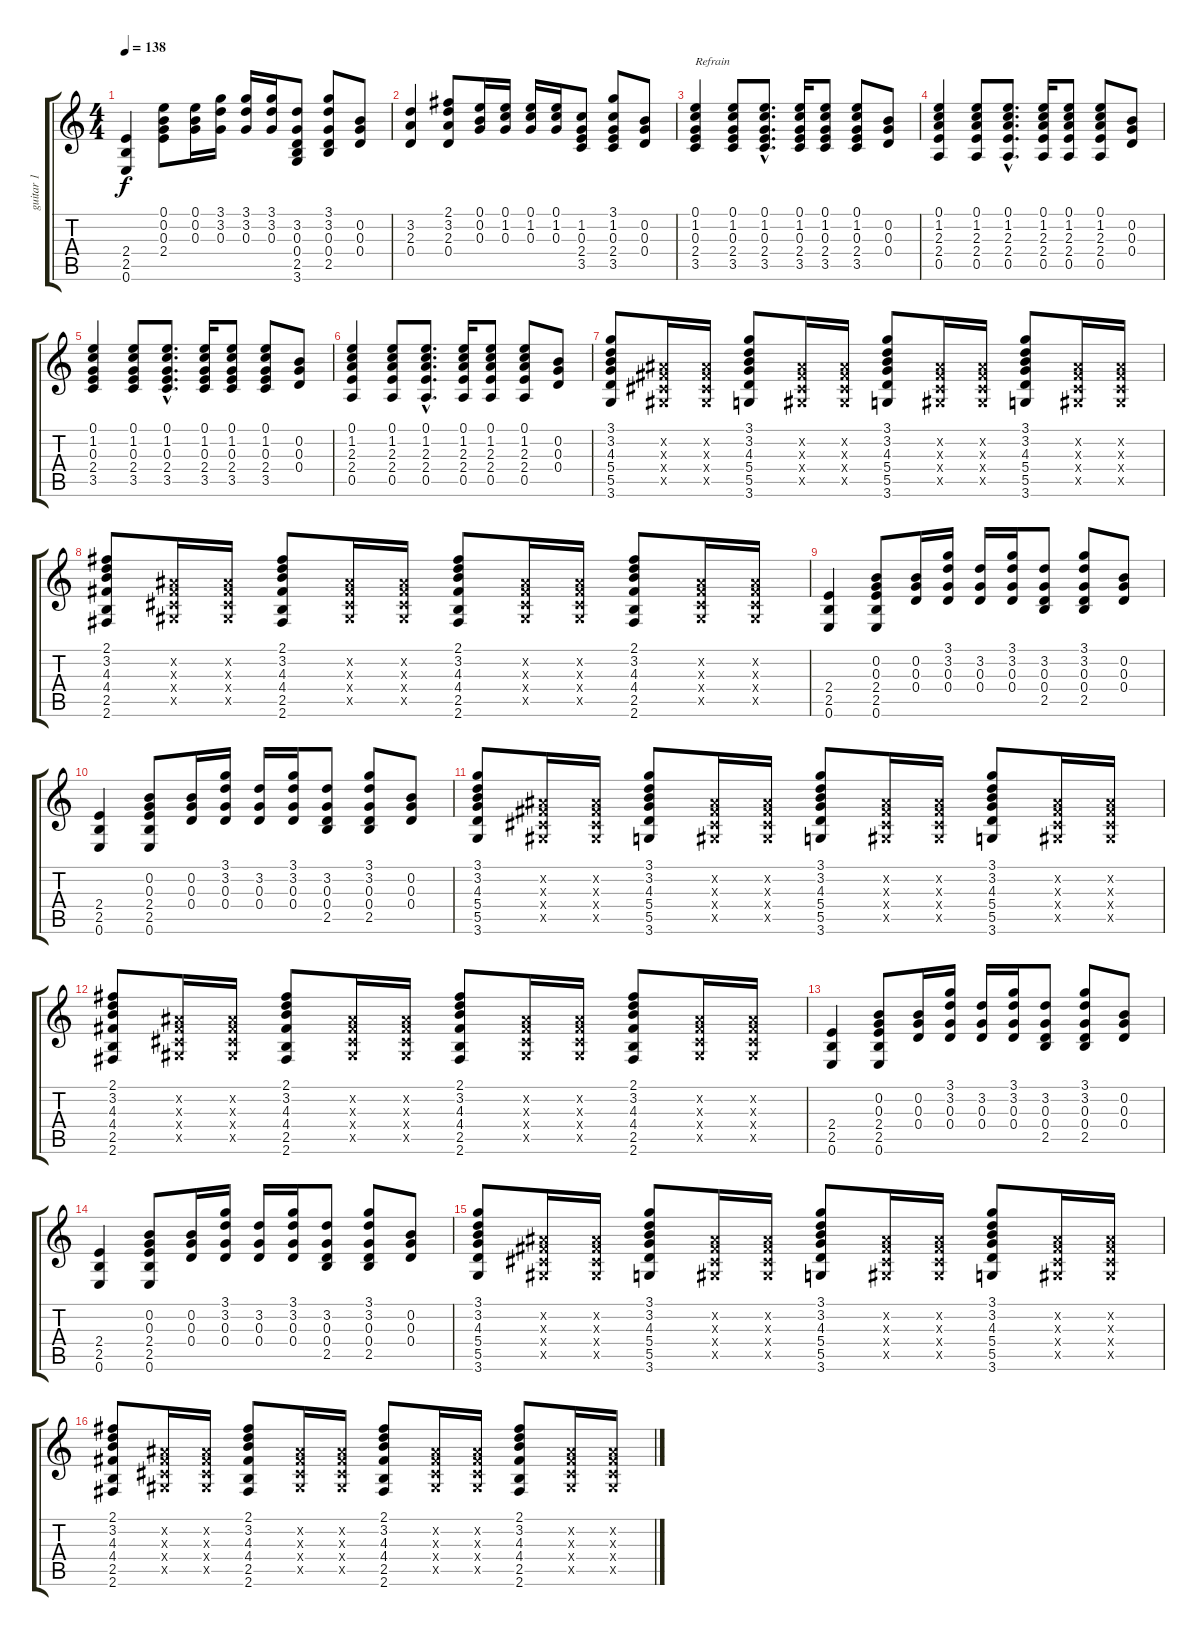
\track ("guitar 1" "guitar 1") {instrument acousticguitarsteel}
\staff {score tabs}
\tuning (E4 B3 G3 D3 A2 E2) {hide}
\ts (4 4)
\tempo 138
\clef g2
\ks c
(2.4 2.5 0.6).4{dy f} (0.1 0.2 0.3 2.4).8 (0.1 0.2 0.3).16 (3.1 3.2 0.3).16 (3.1 3.2 0.3).16 (3.1 3.2 0.3).16 (3.2 0.3 0.4 2.5 3.6).8 (3.1 3.2 0.3 0.4 2.5).8 (0.2 0.3 0.4).8 |
(3.2 2.3 0.4).4 (2.1 3.2 2.3 0.4).8 (0.1 0.2 0.3).16 (0.1 1.2 0.3).16 (0.1 1.2 0.3).16 (0.1 1.2 0.3).16 (1.2 0.3 2.4 3.5).8 (3.1 1.2 0.3 2.4 3.5).8 (0.2 0.3 0.4).8 |
(0.1 1.2 0.3 2.4 3.5).4{txt "Refrain"} (0.1 1.2 0.3 2.4 3.5).8 (0.1{hac} 1.2{hac} 0.3{hac} 2.4{hac} 3.5{hac}).8{d} (0.1 1.2 0.3 2.4 3.5).16 (0.1 1.2 0.3 2.4 3.5).8 (0.1 1.2 0.3 2.4 3.5).8 (0.2 0.3 0.4).8 |
(0.1 1.2 2.3 2.4 0.5).4 (0.1 1.2 2.3 2.4 0.5).8 (0.1{hac} 1.2{hac} 2.3{hac} 2.4{hac} 0.5{hac}).8{d} (0.1 1.2 2.3 2.4 0.5).16 (0.1 1.2 2.3 2.4 0.5).8 (0.1 1.2 2.3 2.4 0.5).8 (0.2 0.3 0.4).8 |
(0.1 1.2 0.3 2.4 3.5).4 (0.1 1.2 0.3 2.4 3.5).8 (0.1{hac} 1.2{hac} 0.3{hac} 2.4{hac} 3.5{hac}).8{d} (0.1 1.2 0.3 2.4 3.5).16 (0.1 1.2 0.3 2.4 3.5).8 (0.1 1.2 0.3 2.4 3.5).8 (0.2 0.3 0.4).8 |
(0.1 1.2 2.3 2.4 0.5).4 (0.1 1.2 2.3 2.4 0.5).8 (0.1{hac} 1.2{hac} 2.3{hac} 2.4{hac} 0.5{hac}).8{d} (0.1 1.2 2.3 2.4 0.5).16 (0.1 1.2 2.3 2.4 0.5).8 (0.1 1.2 2.3 2.4 0.5).8 (0.2 0.3 0.4).8 |
(3.1 3.2 4.3 5.4 5.5 3.6).8 (-1.2{x} -1.3{x} -1.4{x} -1.5{x}).16 (-1.2{x} -1.3{x} -1.4{x} -1.5{x}).16 (3.1 3.2 4.3 5.4 5.5 3.6).8 (-1.2{x} -1.3{x} -1.4{x} -1.5{x}).16 (-1.2{x} -1.3{x} -1.4{x} -1.5{x}).16 (3.1 3.2 4.3 5.4 5.5 3.6).8 (-1.2{x} -1.3{x} -1.4{x} -1.5{x}).16 (-1.2{x} -1.3{x} -1.4{x} -1.5{x}).16 (3.1 3.2 4.3 5.4 5.5 3.6).8 (-1.2{x} -1.3{x} -1.4{x} -1.5{x}).16 (-1.2{x} -1.3{x} -1.4{x} -1.5{x}).16 |
(2.1 3.2 4.3 4.4 2.5 2.6).8 (-1.2{x} -1.3{x} -1.4{x} -1.5{x}).16 (-1.2{x} -1.3{x} -1.4{x} -1.5{x}).16 (2.1 3.2 4.3 4.4 2.5 2.6).8 (-1.2{x} -1.3{x} -1.4{x} -1.5{x}).16 (-1.2{x} -1.3{x} -1.4{x} -1.5{x}).16 (2.1 3.2 4.3 4.4 2.5 2.6).8 (-1.2{x} -1.3{x} -1.4{x} -1.5{x}).16 (-1.2{x} -1.3{x} -1.4{x} -1.5{x}).16 (2.1 3.2 4.3 4.4 2.5 2.6).8 (-1.2{x} -1.3{x} -1.4{x} -1.5{x}).16 (-1.2{x} -1.3{x} -1.4{x} -1.5{x}).16 |
(2.4 2.5 0.6).4 (0.2 0.3 2.4 2.5 0.6).8 (0.2 0.3 0.4).16 (3.1 3.2 0.3 0.4).16 (3.2 0.3 0.4).16 (3.1 3.2 0.3 0.4).16 (3.2 0.3 0.4 2.5).8 (3.1 3.2 0.3 0.4 2.5).8 (0.2 0.3 0.4).8 |
(2.4 2.5 0.6).4 (0.2 0.3 2.4 2.5 0.6).8 (0.2 0.3 0.4).16 (3.1 3.2 0.3 0.4).16 (3.2 0.3 0.4).16 (3.1 3.2 0.3 0.4).16 (3.2 0.3 0.4 2.5).8 (3.1 3.2 0.3 0.4 2.5).8 (0.2 0.3 0.4).8 |
(3.1 3.2 4.3 5.4 5.5 3.6).8 (-1.2{x} -1.3{x} -1.4{x} -1.5{x}).16 (-1.2{x} -1.3{x} -1.4{x} -1.5{x}).16 (3.1 3.2 4.3 5.4 5.5 3.6).8 (-1.2{x} -1.3{x} -1.4{x} -1.5{x}).16 (-1.2{x} -1.3{x} -1.4{x} -1.5{x}).16 (3.1 3.2 4.3 5.4 5.5 3.6).8 (-1.2{x} -1.3{x} -1.4{x} -1.5{x}).16 (-1.2{x} -1.3{x} -1.4{x} -1.5{x}).16 (3.1 3.2 4.3 5.4 5.5 3.6).8 (-1.2{x} -1.3{x} -1.4{x} -1.5{x}).16 (-1.2{x} -1.3{x} -1.4{x} -1.5{x}).16 |
(2.1 3.2 4.3 4.4 2.5 2.6).8 (-1.2{x} -1.3{x} -1.4{x} -1.5{x}).16 (-1.2{x} -1.3{x} -1.4{x} -1.5{x}).16 (2.1 3.2 4.3 4.4 2.5 2.6).8 (-1.2{x} -1.3{x} -1.4{x} -1.5{x}).16 (-1.2{x} -1.3{x} -1.4{x} -1.5{x}).16 (2.1 3.2 4.3 4.4 2.5 2.6).8 (-1.2{x} -1.3{x} -1.4{x} -1.5{x}).16 (-1.2{x} -1.3{x} -1.4{x} -1.5{x}).16 (2.1 3.2 4.3 4.4 2.5 2.6).8 (-1.2{x} -1.3{x} -1.4{x} -1.5{x}).16 (-1.2{x} -1.3{x} -1.4{x} -1.5{x}).16 |
(2.4 2.5 0.6).4 (0.2 0.3 2.4 2.5 0.6).8 (0.2 0.3 0.4).16 (3.1 3.2 0.3 0.4).16 (3.2 0.3 0.4).16 (3.1 3.2 0.3 0.4).16 (3.2 0.3 0.4 2.5).8 (3.1 3.2 0.3 0.4 2.5).8 (0.2 0.3 0.4).8 |
(2.4 2.5 0.6).4 (0.2 0.3 2.4 2.5 0.6).8 (0.2 0.3 0.4).16 (3.1 3.2 0.3 0.4).16 (3.2 0.3 0.4).16 (3.1 3.2 0.3 0.4).16 (3.2 0.3 0.4 2.5).8 (3.1 3.2 0.3 0.4 2.5).8 (0.2 0.3 0.4).8 |
(3.1 3.2 4.3 5.4 5.5 3.6).8 (-1.2{x} -1.3{x} -1.4{x} -1.5{x}).16 (-1.2{x} -1.3{x} -1.4{x} -1.5{x}).16 (3.1 3.2 4.3 5.4 5.5 3.6).8 (-1.2{x} -1.3{x} -1.4{x} -1.5{x}).16 (-1.2{x} -1.3{x} -1.4{x} -1.5{x}).16 (3.1 3.2 4.3 5.4 5.5 3.6).8 (-1.2{x} -1.3{x} -1.4{x} -1.5{x}).16 (-1.2{x} -1.3{x} -1.4{x} -1.5{x}).16 (3.1 3.2 4.3 5.4 5.5 3.6).8 (-1.2{x} -1.3{x} -1.4{x} -1.5{x}).16 (-1.2{x} -1.3{x} -1.4{x} -1.5{x}).16 |
(2.1 3.2 4.3 4.4 2.5 2.6).8 (-1.2{x} -1.3{x} -1.4{x} -1.5{x}).16 (-1.2{x} -1.3{x} -1.4{x} -1.5{x}).16 (2.1 3.2 4.3 4.4 2.5 2.6).8 (-1.2{x} -1.3{x} -1.4{x} -1.5{x}).16 (-1.2{x} -1.3{x} -1.4{x} -1.5{x}).16 (2.1 3.2 4.3 4.4 2.5 2.6).8 (-1.2{x} -1.3{x} -1.4{x} -1.5{x}).16 (-1.2{x} -1.3{x} -1.4{x} -1.5{x}).16 (2.1 3.2 4.3 4.4 2.5 2.6).8 (-1.2{x} -1.3{x} -1.4{x} -1.5{x}).16 (-1.2{x} -1.3{x} -1.4{x} -1.5{x}).16
